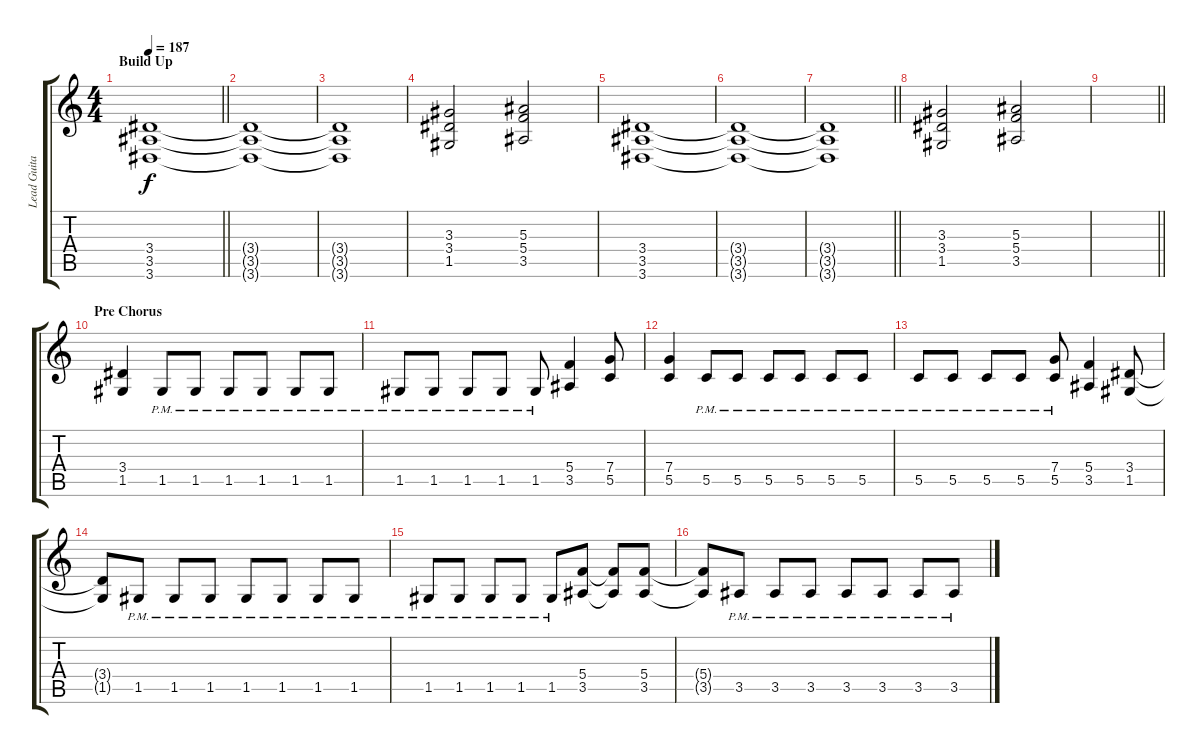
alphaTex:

\track ("Lead Guitar" "Lead Guita") {instrument overdrivenguitar}
\staff {score tabs}
\tuning (D4 A3 F3 C3 G2 C2) {hide}
\ts (4 4)
\section ("" "Build Up")
\tempo 187
\clef g2
\barLineRight lightlight
\ks c
(3.4 3.5 3.6).1{dy f} |
(3.4{t} 3.5{t} 3.6{t}).1 |
(3.4{t} 3.5{t} 3.6{t}).1 |
(3.3 3.4 1.5).2 (5.3 5.4 3.5).2 |
(3.4 3.5 3.6).1 |
(3.4{t} 3.5{t} 3.6{t}).1 |
\barLineRight lightlight
(3.4{t} 3.5{t} 3.6{t}).1 |
(3.3 3.4 1.5).2 (5.3 5.4 3.5).2 |
\barLineRight lightlight
|
\section ("" "Pre Chorus")
(3.4 1.5).4 1.5{pm}.8 1.5{pm}.8 1.5{pm}.8 1.5{pm}.8 1.5{pm}.8 1.5{pm}.8 |
1.5{pm}.8 1.5{pm}.8 1.5{pm}.8 1.5{pm}.8 1.5{pm}.8 (5.4 3.5).4 (7.4 5.5).8 |
(7.4 5.5).4 5.5{pm}.8 5.5{pm}.8 5.5{pm}.8 5.5{pm}.8 5.5{pm}.8 5.5{pm}.8 |
5.5{pm}.8 5.5{pm}.8 5.5{pm}.8 5.5{pm}.8 (7.4 5.5{pm}).8 (5.4 3.5).4 (3.4 1.5).8 |
(3.4{t} 1.5{t}).8 1.5{pm}.8 1.5{pm}.8 1.5{pm}.8 1.5{pm}.8 1.5{pm}.8 1.5{pm}.8 1.5{pm}.8 |
1.5{pm}.8 1.5{pm}.8 1.5{pm}.8 1.5{pm}.8 1.5{pm}.8 (5.4 3.5).8 (5.4{t} 3.5{t}).8 (5.4 3.5).8 |
(5.4{t} 3.5{t}).8 3.5{pm}.8 3.5{pm}.8 3.5{pm}.8 3.5{pm}.8 3.5{pm}.8 3.5{pm}.8 3.5{pm}.8
